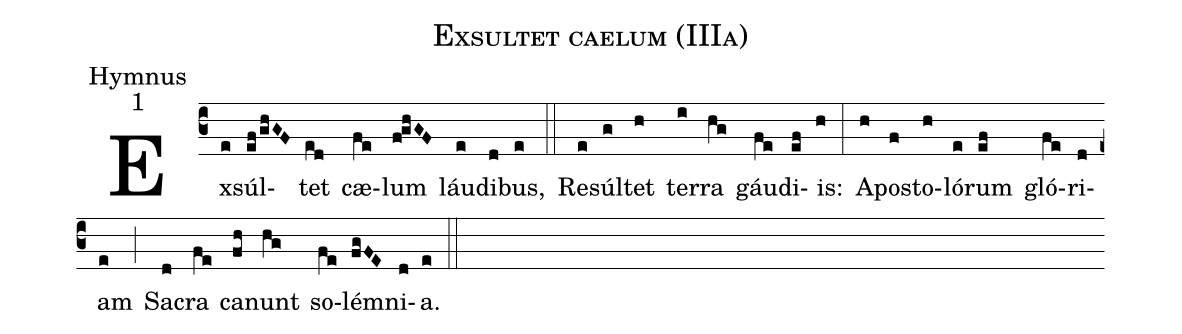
name:Exsultet caelum (IIIa);
office-part:Hymnus;
mode:1;
%%
(c3) Ex(e)súl(ef/ghGF)tet(ed) cæ(fe)lum(f!ghGF) láu(e)di(d)bus,(e) (::)
Re(e)súl(g)tet(h) ter(i)ra(hg) gáu(fe)di(ef)is:(h) (:)
A(h)po(f)sto(h)ló(e)rum(ef) gló(fe)ri(d)am(e) (;) Sa(d)cra(fe) ca(fh)nunt(hg) so(fe)lém(fgFE)ni(d)a.(e) (::)
